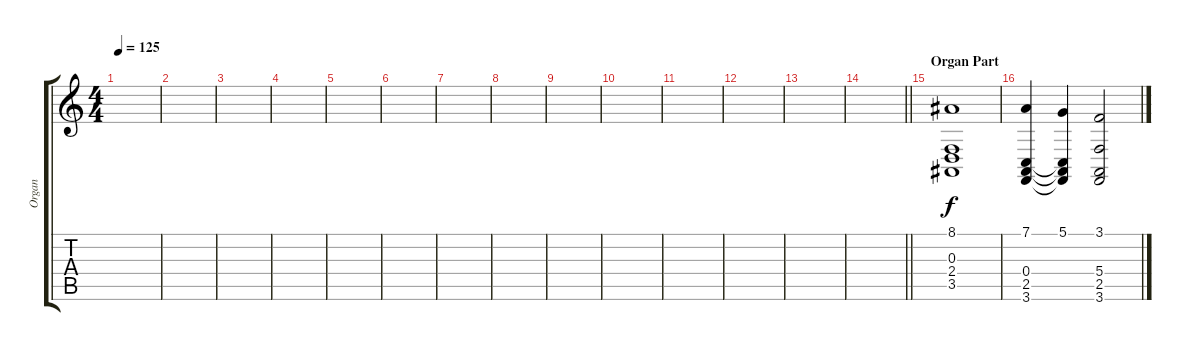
\track ("Organ" "Organ") {instrument churchorgan}
\staff {score tabs}
\tuning (D4 A3 F3 C3 G2 D2) {hide}
\ts (4 4)
\tempo 125
\clef g2
\ks c
|
|
|
|
|
|
|
|
|
|
|
|
|
\barLineRight lightlight
|
\section ("" "Organ Part")
(8.1 0.3 2.4 3.5).1 |
(7.1 0.4 2.5 3.6).4 (5.1 0.4{t} 2.5{t} 3.6{t}).4 (3.1 5.4 2.5 3.6).2
